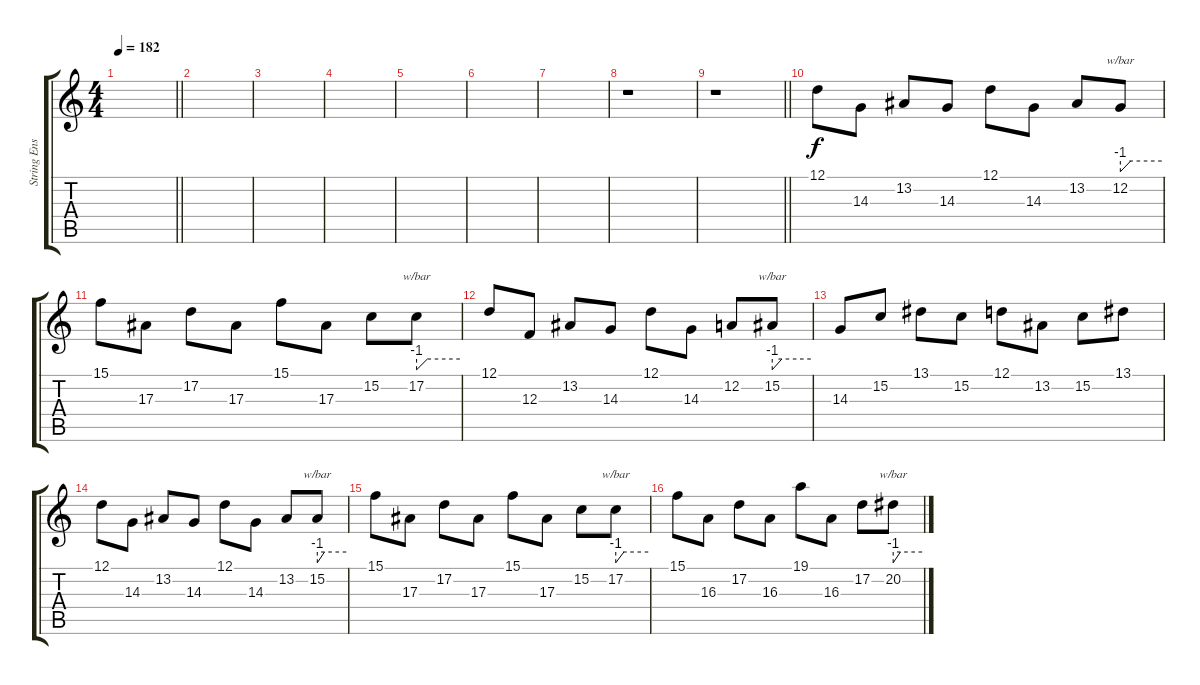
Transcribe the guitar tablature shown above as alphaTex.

\track ("String Ensemble/Lead 1 Square" "String Ens") {instrument stringensemble1}
\staff {score tabs}
\tuning (D4 A3 F3 C3 G2 D2) {hide}
\ts (4 4)
\tempo 182
\clef g2
\barLineRight lightlight
\ks c
|
|
|
|
|
|
|
r.1 |
\barLineRight lightlight
r.1 |
12.1.8{volume 12 instrument lead1square} 14.3.8 13.2.8 14.3.8 12.1.8 14.3.8 13.2.8 12.2.8{tbe (custom default 0 -4 15 0 60 0)} |
15.1.8{volume 12 instrument lead1square} 17.3.8 17.2.8 17.3.8 15.1.8 17.3.8 15.2.8 17.2.8{tbe (custom default 0 -4 15 0 60 0)} |
12.1.8{volume 12 instrument lead1square} 12.3.8 13.2.8 14.3.8 12.1.8 14.3.8 12.2.8 15.2.8{tbe (custom default 0 -4 15 0 60 0)} |
14.3.8{volume 12 instrument lead1square} 15.2.8 13.1.8 15.2.8 12.1.8 13.2.8 15.2.8 13.1.8 |
12.1.8{volume 12 instrument lead1square} 14.3.8 13.2.8 14.3.8 12.1.8 14.3.8 13.2.8 15.2.8{tbe (custom default 0 -4 15 0 60 0)} |
15.1.8{volume 12 instrument lead1square} 17.3.8 17.2.8 17.3.8 15.1.8 17.3.8 15.2.8 17.2.8{tbe (custom default 0 -4 15 0 60 0)} |
15.1.8{volume 12 instrument lead1square} 16.3.8 17.2.8 16.3.8 19.1.8 16.3.8 17.2.8 20.2.8{tbe (custom default 0 -4 15 0 60 0)}
